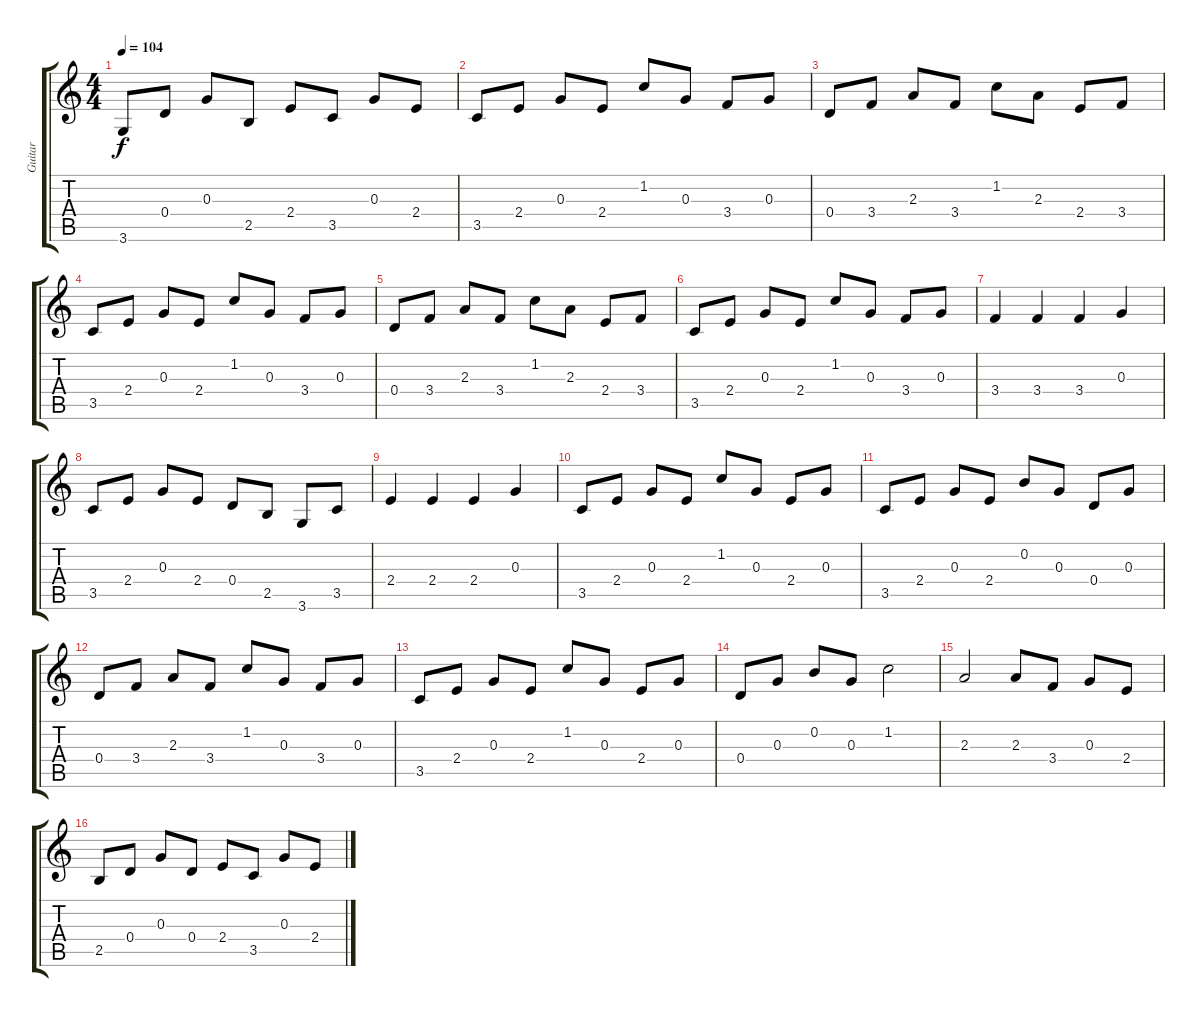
\track ("Guitar" "Guitar") {instrument acousticguitarsteel}
\staff {score tabs}
\tuning (E4 B3 G3 D3 A2 E2) {hide}
\ts (4 4)
\tempo 104
\clef g2
\ks c
3.6.8{dy f} 0.4.8 0.3.8 2.5.8 2.4.8 3.5.8 0.3.8 2.4.8 |
3.5.8 2.4.8 0.3.8 2.4.8 1.2.8 0.3.8 3.4.8 0.3.8 |
0.4.8 3.4.8 2.3.8 3.4.8 1.2.8 2.3.8 2.4.8 3.4.8 |
3.5.8 2.4.8 0.3.8 2.4.8 1.2.8 0.3.8 3.4.8 0.3.8 |
0.4.8 3.4.8 2.3.8 3.4.8 1.2.8 2.3.8 2.4.8 3.4.8 |
3.5.8 2.4.8 0.3.8 2.4.8 1.2.8 0.3.8 3.4.8 0.3.8 |
3.4.4 3.4.4 3.4.4 0.3.4 |
3.5.8 2.4.8 0.3.8 2.4.8 0.4.8 2.5.8 3.6.8 3.5.8 |
2.4.4 2.4.4 2.4.4 0.3.4 |
3.5.8 2.4.8 0.3.8 2.4.8 1.2.8 0.3.8 2.4.8 0.3.8 |
3.5.8 2.4.8 0.3.8 2.4.8 0.2.8 0.3.8 0.4.8 0.3.8 |
0.4.8 3.4.8 2.3.8 3.4.8 1.2.8 0.3.8 3.4.8 0.3.8 |
3.5.8 2.4.8 0.3.8 2.4.8 1.2.8 0.3.8 2.4.8 0.3.8 |
0.4.8 0.3.8 0.2.8 0.3.8 1.2.2 |
2.3.2 2.3.8 3.4.8 0.3.8 2.4.8 |
2.5.8 0.4.8 0.3.8 0.4.8 2.4.8 3.5.8 0.3.8 2.4.8
